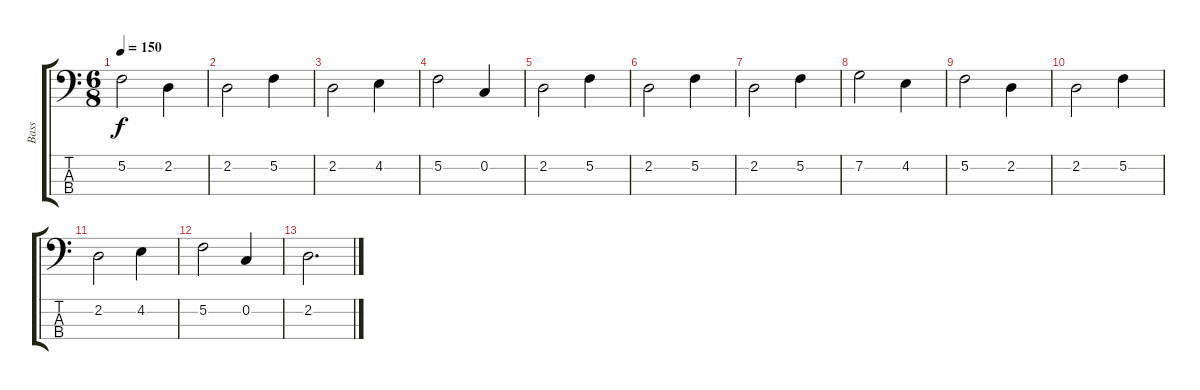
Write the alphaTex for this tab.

\track ("Bass" "Bass") {instrument electricbasspick}
\staff {score tabs}
\tuning (F2 C2 G1 D1) {hide}
\ts (6 8)
\tempo 150
\clef f4
\ks c
5.2.2{dy f} 2.2.4 |
2.2.2 5.2.4 |
2.2.2 4.2.4 |
5.2.2 0.2.4 |
2.2.2 5.2.4 |
2.2.2 5.2.4 |
2.2.2 5.2.4 |
7.2.2 4.2.4 |
5.2.2 2.2.4 |
2.2.2 5.2.4 |
2.2.2 4.2.4 |
5.2.2 0.2.4 |
2.2.2{d}
